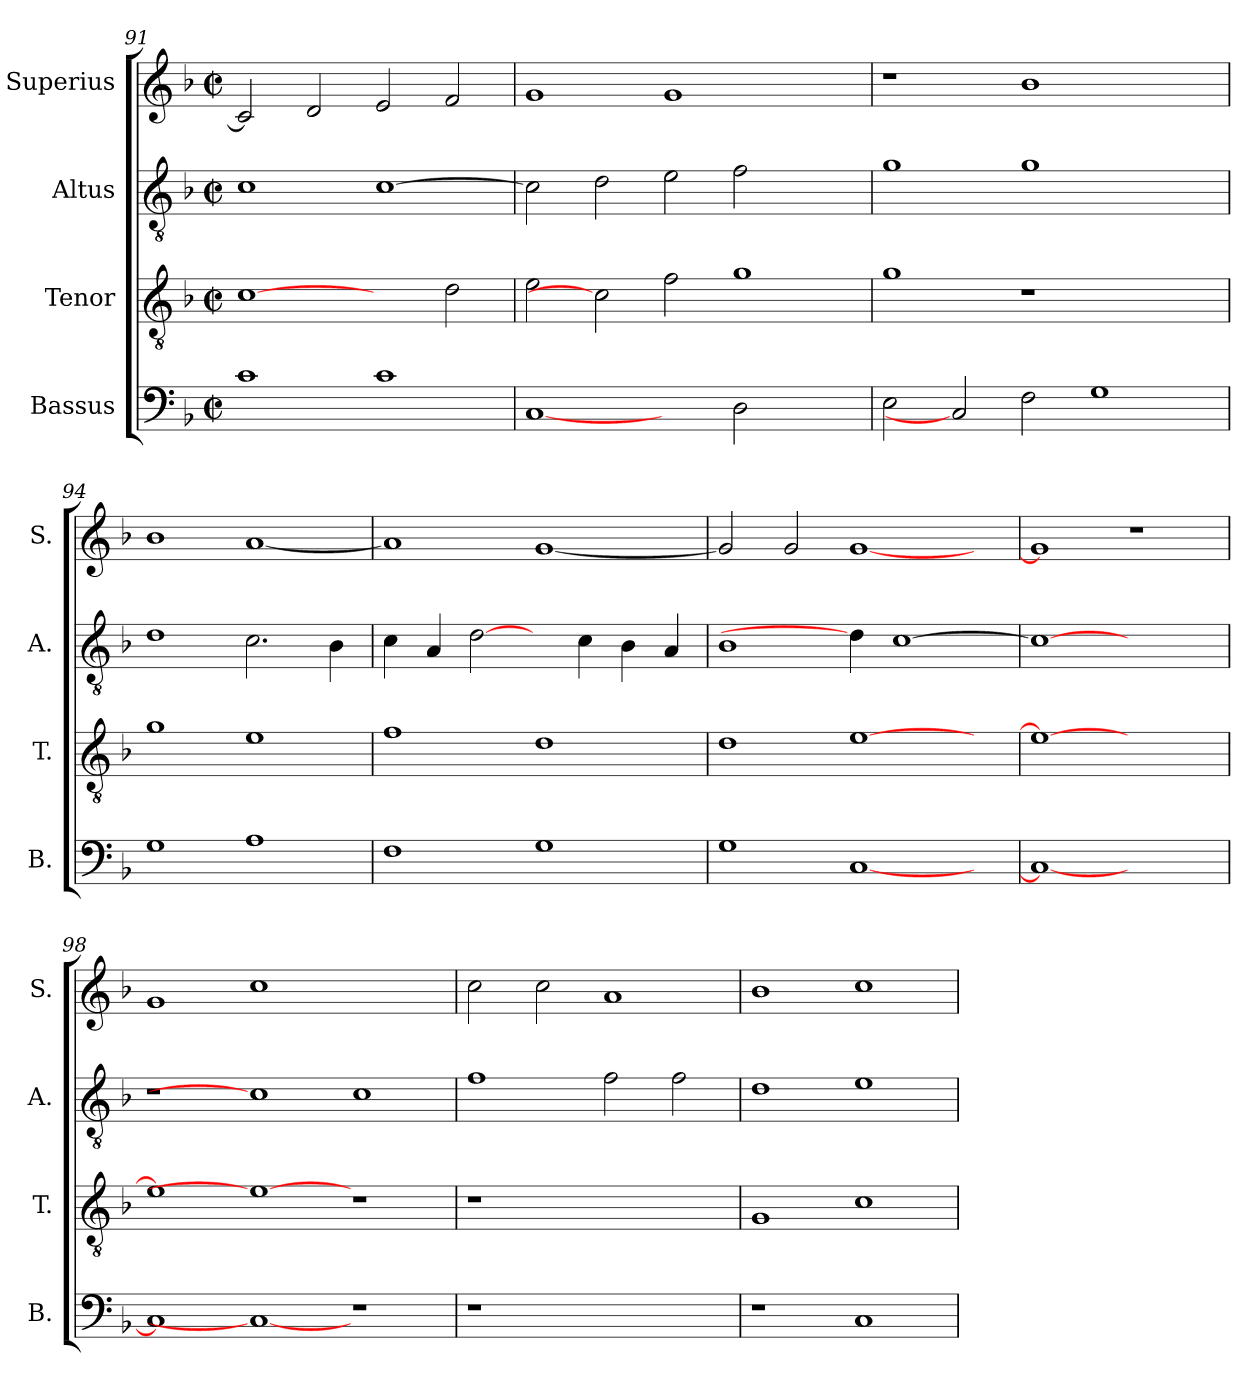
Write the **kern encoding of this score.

**kern	**kern	**kern	**kern
*part4	*part3	*part2	*part1
*staff4	*staff3	*staff2	*staff1
*I"Bassus	*I"Tenor	*I"Altus	*I"Superius
*I'B.	*I'T.	*I'A.	*I'S.
*clefF4	*clefGv2	*clefGv2	*clefG2
*	*ITrd7c12	*ITrd7c12	*
*k[b-]	*k[b-]	*k[b-]	*k[b-]
*F:	*F:	*F:	*F:
*M2/2	*M2/2	*M2/2	*M2/2
*met(c|)	*met(c|)	*met(c|)	*met(c|)
=91	=91	=91	=91
1ci	[1Ci	1Ci	2ci/]
.	.	.	2di/
1ci	2ryy	[>1Ci	2ei/
.	2Di\	.	2fi/
=92	=92	=92	=92
[1Ci	2Ei\	2Ci\]	1gi
.	2Ci]	2Di\	.
2ryy	2Fi\	2Ei\	1gi
2Di\	1Gi	2Fi\	.
2ryy	.	2ryy	2ryy
!!LO:PB:g=z
=93	=93	=93	=93
2Ei\	1Gi	1Gi	1r
2Ci]	.	.	.
2Fi\	1r	1Gi	1b-i
1Gi	.	.	.
.	2ryy	2ryy	2ryy
=94	=94	=94	=94
1Gi	1Gi	1Di	1b-i
1Ai	1Ei	2.Ci\	[<1ai
.	.	4BB-i\	.
=95	=95	=95	=95
1Fi	1Fi	4Ci\	1ai]
.	.	4AAi/	.
.	.	[2Di\	.
1Gi	1Di	4ryy	[<1gi
.	.	4Ci\	.
.	.	4BB-i\	.
.	.	4AAi/	.
=96	=96	=96	=96
1Gi	1Di	1BB-i	2gi/]
.	.	.	2gi/
[<1Ci	[>1Ei	4Di\]	[<1gi
.	.	[>1Ci	.
4ryy	4ryy	.	4ryy
=97	=97	=97	=97
1Ci_<	1Ei_>	1Ci_>	1gi]
1ryy	1ryy	1ryy	1r
=98	=98	=98	=98
1Ci]	1Ei]	1r	1gi
1Ci_	1Ei_	1Ci]	1cci
1r	1r	1Ci	1ryy
!!LO:LB:g=z
=99	=99	=99	=99
!LO:N:vis=1	!LO:N:vis=1	!	!
1r	1r	1Fi	2cci\
.	.	.	2cci\
1ryy	1ryy	2Fi\	1ai
.	.	2Fi\	.
=100	=100	=100	=100
1r	1GGi	1Di	1b-i
1Ci	1Ci	1Ei	1cci
=	=	=	=
*-	*-	*-	*-
